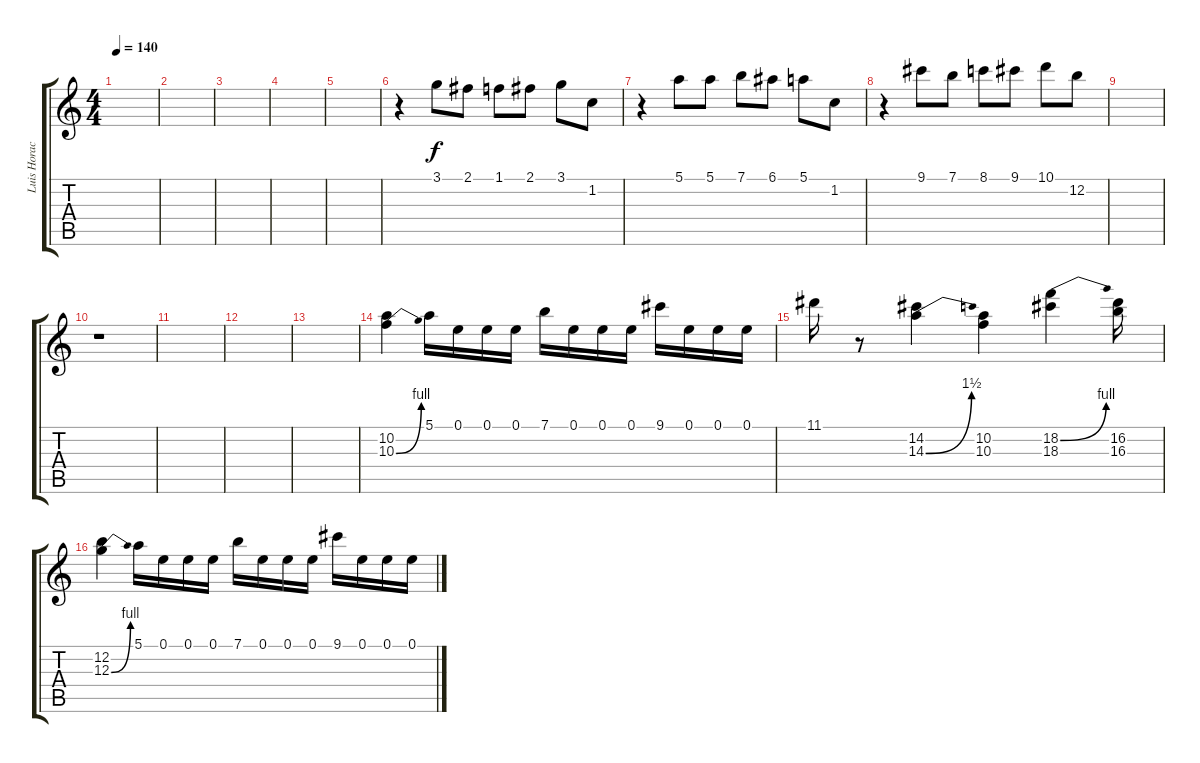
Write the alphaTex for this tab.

\track ("Luis Horacio Lead" "Luis Horac") {instrument distortionguitar}
\staff {score tabs}
\tuning (E4 B3 G3 D3 A2 E2) {hide}
\ts (4 4)
\tempo 140
\clef g2
\ks c
|
|
|
|
|
r.4 3.1.8 2.1.8 1.1.8 2.1.8 3.1.8 1.2.8 |
r.4 5.1.8 5.1.8 7.1.8 6.1.8 5.1.8 1.2.8 |
r.4 9.1.8 7.1.8 8.1.8 9.1.8 10.1.8 12.2.8 |
|
r.1 |
|
|
|
(10.2 10.3{be (bend 0 0 60 4)}).4 5.1.16 0.1.16 0.1.16 0.1.16 7.1.16 0.1.16 0.1.16 0.1.16 9.1.16 0.1.16 0.1.16 0.1.16 |
11.1.16 r.8 (14.2 14.3{be (bend 0 0 60 6)}).4 (10.2 10.3).4 (18.2{be (bend 0 0 60 4)} 18.3).4 (16.2 16.3).16 |
(12.2 12.3{be (bend 0 0 60 4)}).4 5.1.16 0.1.16 0.1.16 0.1.16 7.1.16 0.1.16 0.1.16 0.1.16 9.1.16 0.1.16 0.1.16 0.1.16
